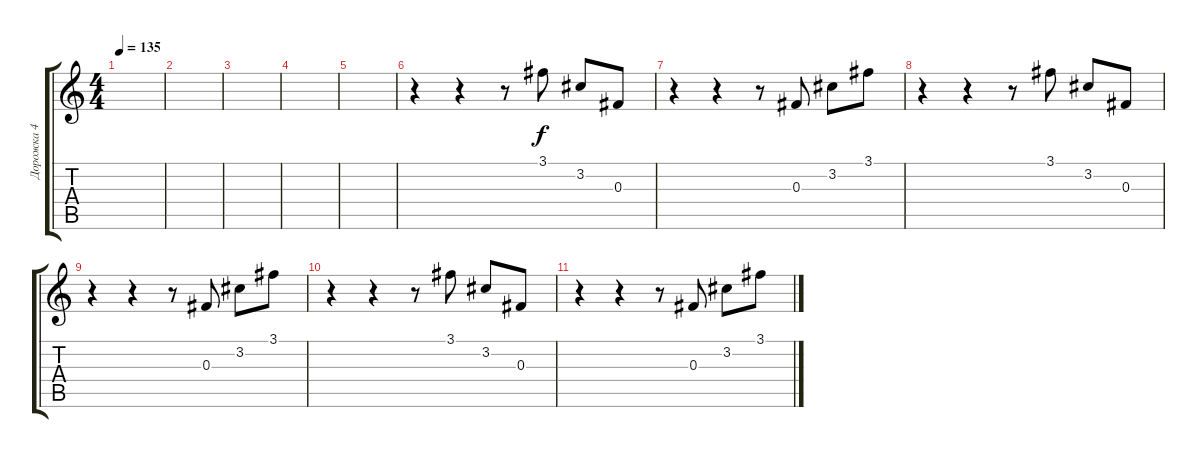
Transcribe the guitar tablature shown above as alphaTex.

\track ("Дорожка 4" "Дорожка 4") {instrument electricguitarclean}
\staff {score tabs}
\tuning (Eb4 Bb3 Gb3 Db3 Ab2 Eb2) {hide}
\ts (4 4)
\tempo 135
\clef g2
\ks c
|
|
|
|
|
r.4 r.4 r.8 3.1.8 3.2.8 0.3.8 |
r.4 r.4 r.8 0.3.8 3.2.8 3.1.8 |
r.4 r.4 r.8 3.1.8 3.2.8 0.3.8 |
r.4 r.4 r.8 0.3.8 3.2.8 3.1.8 |
r.4 r.4 r.8 3.1.8 3.2.8 0.3.8 |
r.4 r.4 r.8 0.3.8 3.2.8 3.1.8
